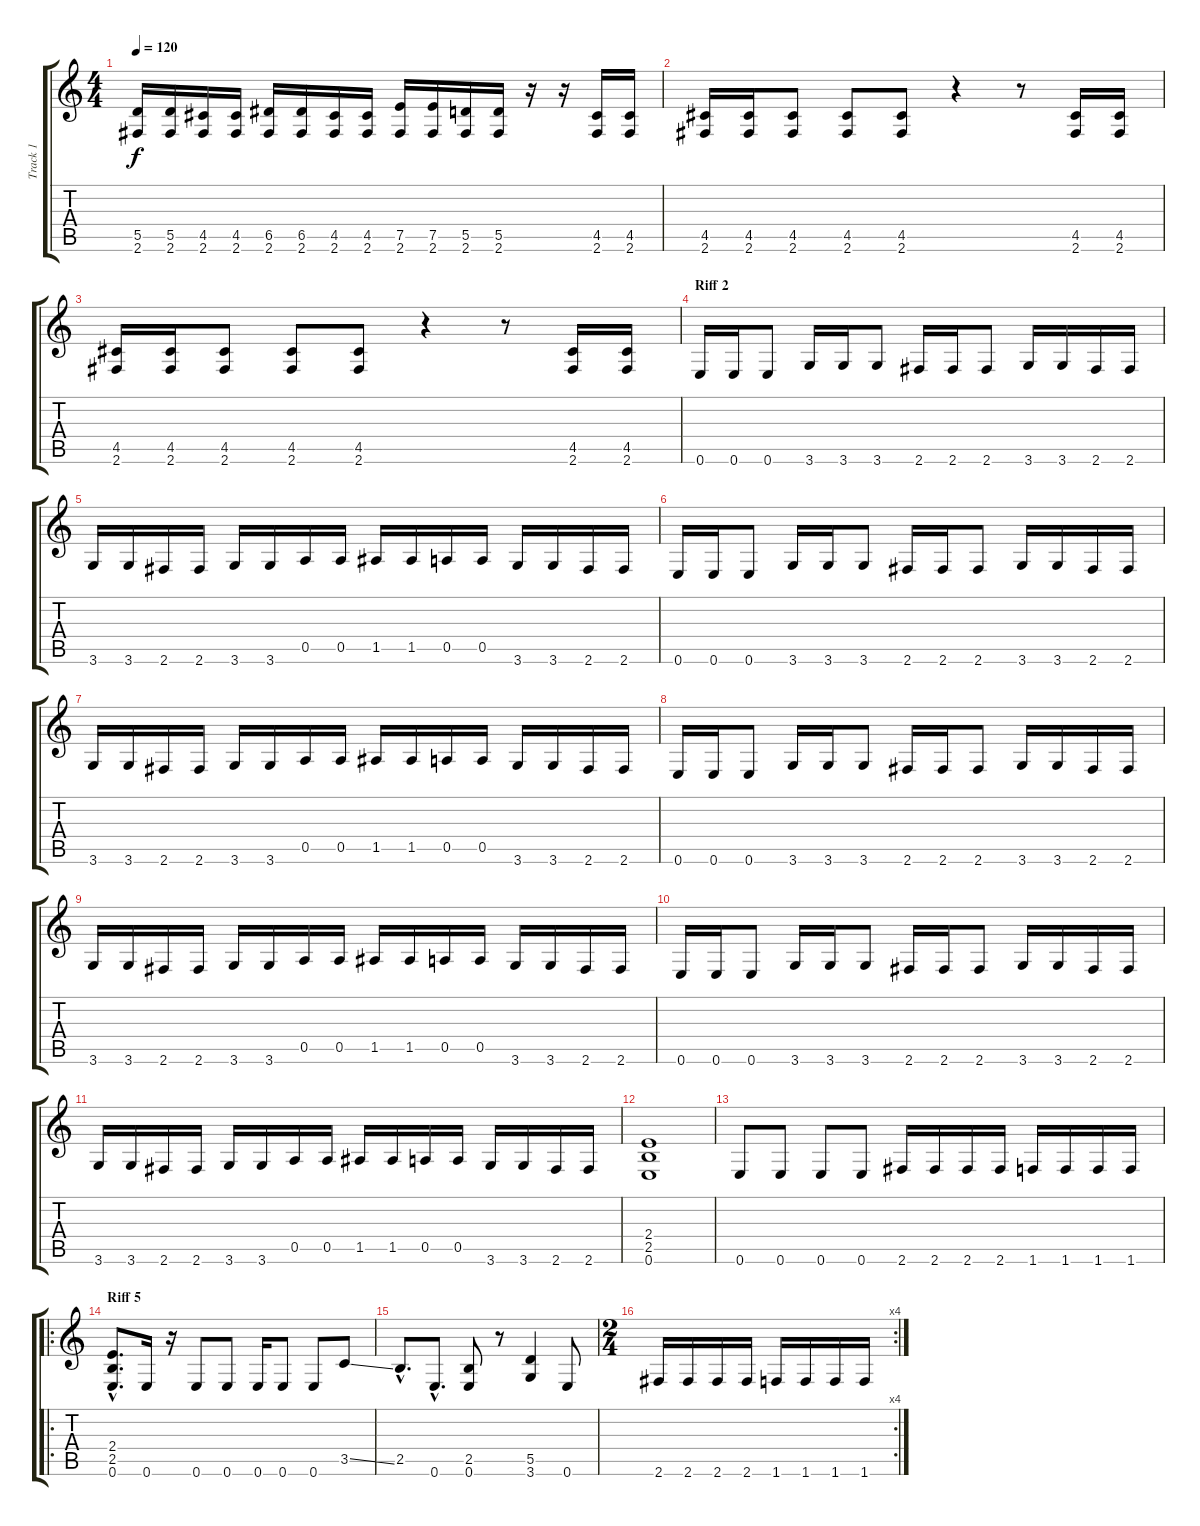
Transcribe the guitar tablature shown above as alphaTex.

\track ("Track 1" "Track 1") {instrument distortionguitar}
\staff {score tabs}
\tuning (E4 B3 G3 D3 A2 E2) {hide}
\ts (4 4)
\tempo 120
\clef g2
\ks c
(5.5 2.6).16{dy f} (5.5 2.6).16 (4.5 2.6).16 (4.5 2.6).16 (6.5 2.6).16 (6.5 2.6).16 (4.5 2.6).16 (4.5 2.6).16 (7.5 2.6).16 (7.5 2.6).16 (5.5 2.6).16 (5.5 2.6).16 r.16 r.16 (4.5 2.6).16 (4.5 2.6).16 |
(4.5 2.6).16 (4.5 2.6).16 (4.5 2.6).8 (4.5 2.6).8 (4.5 2.6).8 r.4 r.8 (4.5 2.6).16 (4.5 2.6).16 |
(4.5 2.6).16 (4.5 2.6).16 (4.5 2.6).8 (4.5 2.6).8 (4.5 2.6).8 r.4 r.8 (4.5 2.6).16 (4.5 2.6).16 |
\section ("" "Riff 2")
0.6.16 0.6.16 0.6.8 3.6.16 3.6.16 3.6.8 2.6.16 2.6.16 2.6.8 3.6.16 3.6.16 2.6.16 2.6.16 |
3.6.16 3.6.16 2.6.16 2.6.16 3.6.16 3.6.16 0.5.16 0.5.16 1.5.16 1.5.16 0.5.16 0.5.16 3.6.16 3.6.16 2.6.16 2.6.16 |
0.6.16 0.6.16 0.6.8 3.6.16 3.6.16 3.6.8 2.6.16 2.6.16 2.6.8 3.6.16 3.6.16 2.6.16 2.6.16 |
3.6.16 3.6.16 2.6.16 2.6.16 3.6.16 3.6.16 0.5.16 0.5.16 1.5.16 1.5.16 0.5.16 0.5.16 3.6.16 3.6.16 2.6.16 2.6.16 |
0.6.16 0.6.16 0.6.8 3.6.16 3.6.16 3.6.8 2.6.16 2.6.16 2.6.8 3.6.16 3.6.16 2.6.16 2.6.16 |
3.6.16 3.6.16 2.6.16 2.6.16 3.6.16 3.6.16 0.5.16 0.5.16 1.5.16 1.5.16 0.5.16 0.5.16 3.6.16 3.6.16 2.6.16 2.6.16 |
0.6.16 0.6.16 0.6.8 3.6.16 3.6.16 3.6.8 2.6.16 2.6.16 2.6.8 3.6.16 3.6.16 2.6.16 2.6.16 |
3.6.16 3.6.16 2.6.16 2.6.16 3.6.16 3.6.16 0.5.16 0.5.16 1.5.16 1.5.16 0.5.16 0.5.16 3.6.16 3.6.16 2.6.16 2.6.16 |
(2.4 2.5 0.6).1 |
0.6.8 0.6.8 0.6.8 0.6.8 2.6.16 2.6.16 2.6.16 2.6.16 1.6.16 1.6.16 1.6.16 1.6.16 |
\ro
\section ("" "Riff 5")
(2.4{hac} 2.5{hac} 0.6{hac}).8{d} 0.6.16 r.16 0.6.8 0.6.8 0.6.16 0.6.8 0.6.8 3.5{ss}.8 |
2.5{hac}.8{d} 0.6{hac}.8{d} (2.5 0.6).8 r.8 (5.5 3.6).4 0.6.8 |
\rc 4
\ts (2 4)
2.6.16 2.6.16 2.6.16 2.6.16 1.6.16 1.6.16 1.6.16 1.6.16
